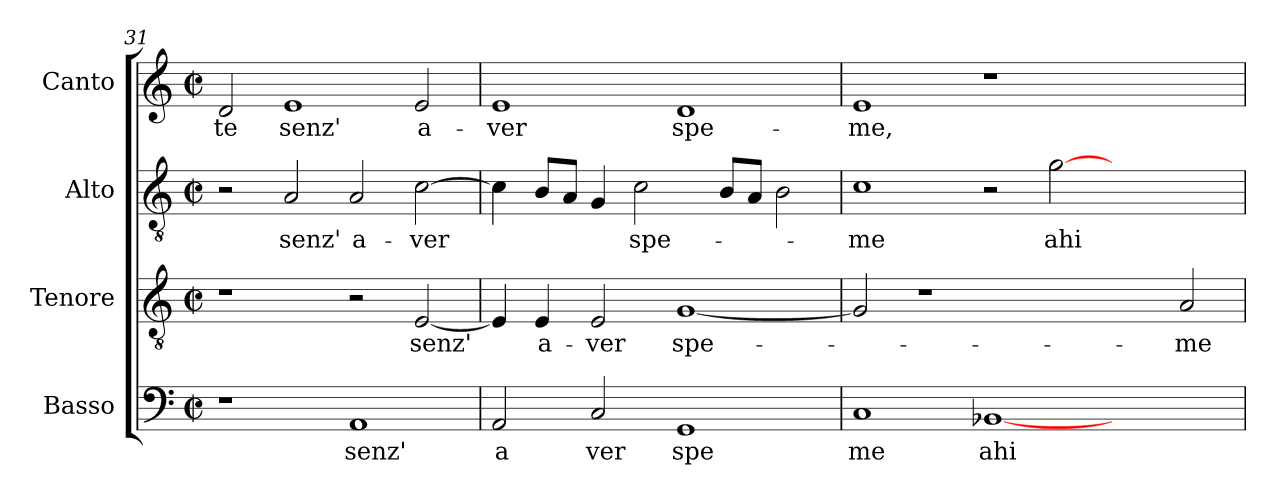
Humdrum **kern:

**kern	**text	**kern	**text	**kern	**text	**kern	**text
*part4	*part4	*part3	*part3	*part2	*part2	*part1	*part1
*staff4	*staff4	*staff3	*staff3	*staff2	*staff2	*staff1	*staff1
*I"Basso	*	*I"Tenore	*	*I"Alto	*	*I"Canto	*
*clefF4	*	*clefGv2	*	*clefGv2	*	*clefG2	*
*M2/2	*	*M2/2	*	*M2/2	*	*M2/2	*
*met(c|)	*	*met(c|)	*	*met(c|)	*	*met(c|)	*
=31	=31	=31	=31	=31	=31	=31	=31
!	!	!	!	!	!	!	!LO:LY:b:cj
1r	.	1r	.	2r	.	2d/	-te
!	!	!	!	!	!LO:LY:b:cj	!	!LO:LY:b:cj
.	.	.	.	2A/	senz'	1e	senz'
!	!LO:LY:b:cj	!	!	!	!LO:LY:b:cj	!	!
1AA	senz'	2r	.	2A/	a-	.	.
!	!	!	!LO:LY:b	!	!LO:LY:b	!	!LO:LY:b:cj
.	.	[<2E/	senz'	[>2c\	-ver	2e/	a-
=32	=32	=32	=32	=32	=32	=32	=32
!	!LO:LY:b:cj	!	!	!	!	!	!LO:LY:b:cj
2AA/	a	4E/]	.	4c\]	.	1e	-ver
!	!	!	!LO:LY:b:cj	!	!	!	!
.	.	4E/	a-	8B/L	.	.	.
.	.	.	.	8A/J	.	.	.
!	!LO:LY:b:cj	!	!LO:LY:b:cj	!	!	!	!
2C/	ver	2E/	-ver	4G/	.	.	.
!	!	!	!	!	!LO:LY:b	!	!
.	.	.	.	2c\	spe-	.	.
!	!LO:LY:b:cj	!	!LO:LY:b:cj	!	!	!	!LO:LY:b:cj
1GG	spe	[<1G	spe-	.	.	1d	spe-
.	.	.	.	8B/L	.	.	.
.	.	.	.	8A/J	.	.	.
.	.	.	.	2B\	.	.	.
=33	=33	=33	=33	=33	=33	=33	=33
!	!LO:LY:b:cj	!	!	!	!LO:LY:b:cj	!	!LO:LY:b:cj
1C	me	2G/]	.	1c	-me	1e	-me,
!	!	!LO:N:vis=1	!	!	!	!	!
.	.	0r	.	.	.	.	.
!	!LO:LY:b:cj	!	!	!	!	!LO:N:vis=1	!
[<1BB-X	ahi	.	.	2r	.	0r	.
!	!	!	!	!	!LO:LY:b	!	!
.	.	.	.	[>2g\	ahi	.	.
1ryy	.	.	.	1ryy	.	.	.
!	!	!	!LO:LY:b:cj	!	!	!	!
.	.	2A/	-me	.	.	.	.
=	=	=	=	=	=	=	=
*-	*-	*-	*-	*-	*-	*-	*-
